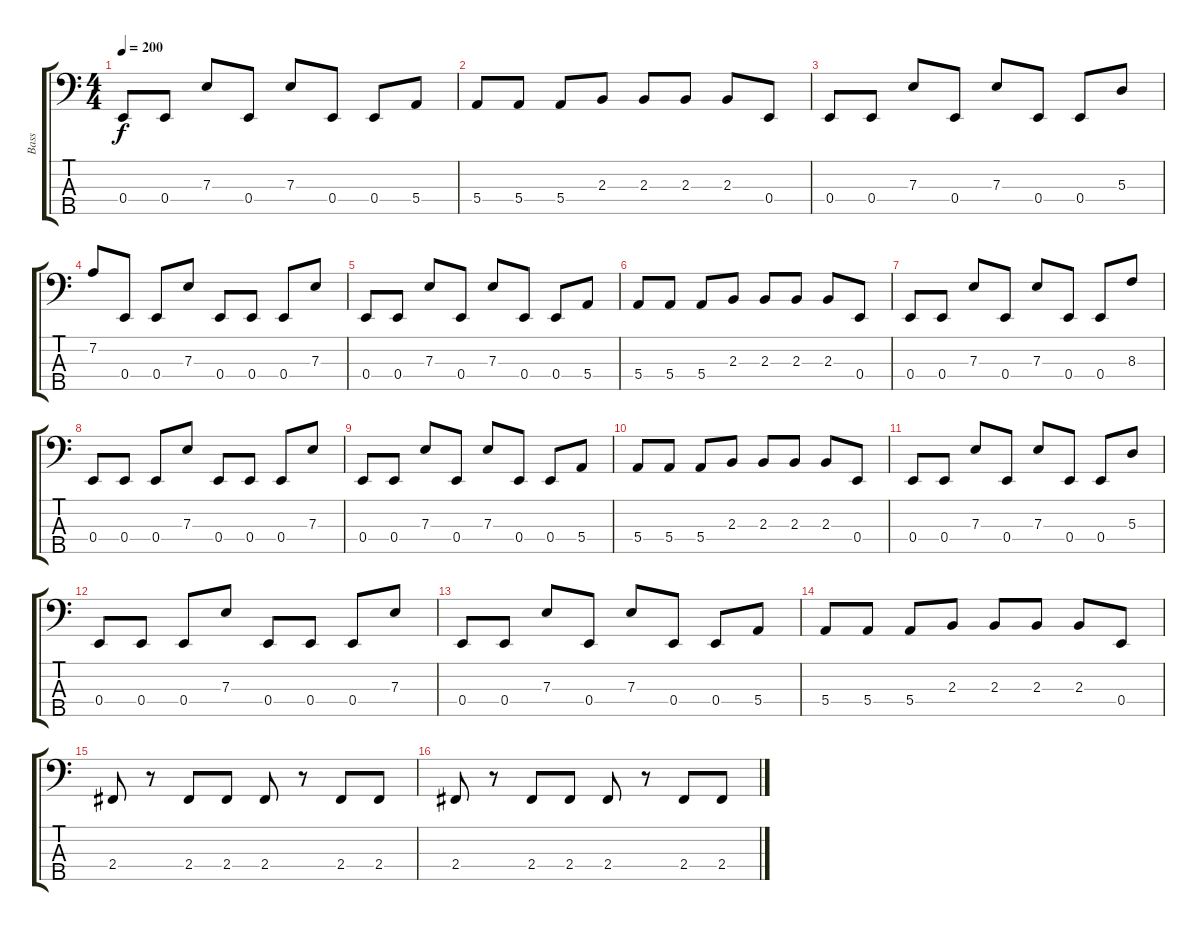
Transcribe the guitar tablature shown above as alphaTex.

\track ("Bass" "Bass") {instrument electricbassfinger}
\staff {score tabs}
\tuning (G2 D2 A1 E1 B0) {hide}
\ts (4 4)
\tempo 200
\clef f4
\ks c
0.4.8{dy f} 0.4.8 7.3.8 0.4.8 7.3.8 0.4.8 0.4.8 5.4.8 |
5.4.8 5.4.8 5.4.8 2.3.8 2.3.8 2.3.8 2.3.8 0.4.8 |
0.4.8 0.4.8 7.3.8 0.4.8 7.3.8 0.4.8 0.4.8 5.3.8 |
7.2.8 0.4.8 0.4.8 7.3.8 0.4.8 0.4.8 0.4.8 7.3.8 |
0.4.8 0.4.8 7.3.8 0.4.8 7.3.8 0.4.8 0.4.8 5.4.8 |
5.4.8 5.4.8 5.4.8 2.3.8 2.3.8 2.3.8 2.3.8 0.4.8 |
0.4.8 0.4.8 7.3.8 0.4.8 7.3.8 0.4.8 0.4.8 8.3.8 |
0.4.8 0.4.8 0.4.8 7.3.8 0.4.8 0.4.8 0.4.8 7.3.8 |
0.4.8 0.4.8 7.3.8 0.4.8 7.3.8 0.4.8 0.4.8 5.4.8 |
5.4.8 5.4.8 5.4.8 2.3.8 2.3.8 2.3.8 2.3.8 0.4.8 |
0.4.8 0.4.8 7.3.8 0.4.8 7.3.8 0.4.8 0.4.8 5.3.8 |
0.4.8 0.4.8 0.4.8 7.3.8 0.4.8 0.4.8 0.4.8 7.3.8 |
0.4.8 0.4.8 7.3.8 0.4.8 7.3.8 0.4.8 0.4.8 5.4.8 |
5.4.8 5.4.8 5.4.8 2.3.8 2.3.8 2.3.8 2.3.8 0.4.8 |
2.4.8 r.8 2.4.8 2.4.8 2.4.8 r.8 2.4.8 2.4.8 |
2.4.8 r.8 2.4.8 2.4.8 2.4.8 r.8 2.4.8 2.4.8
